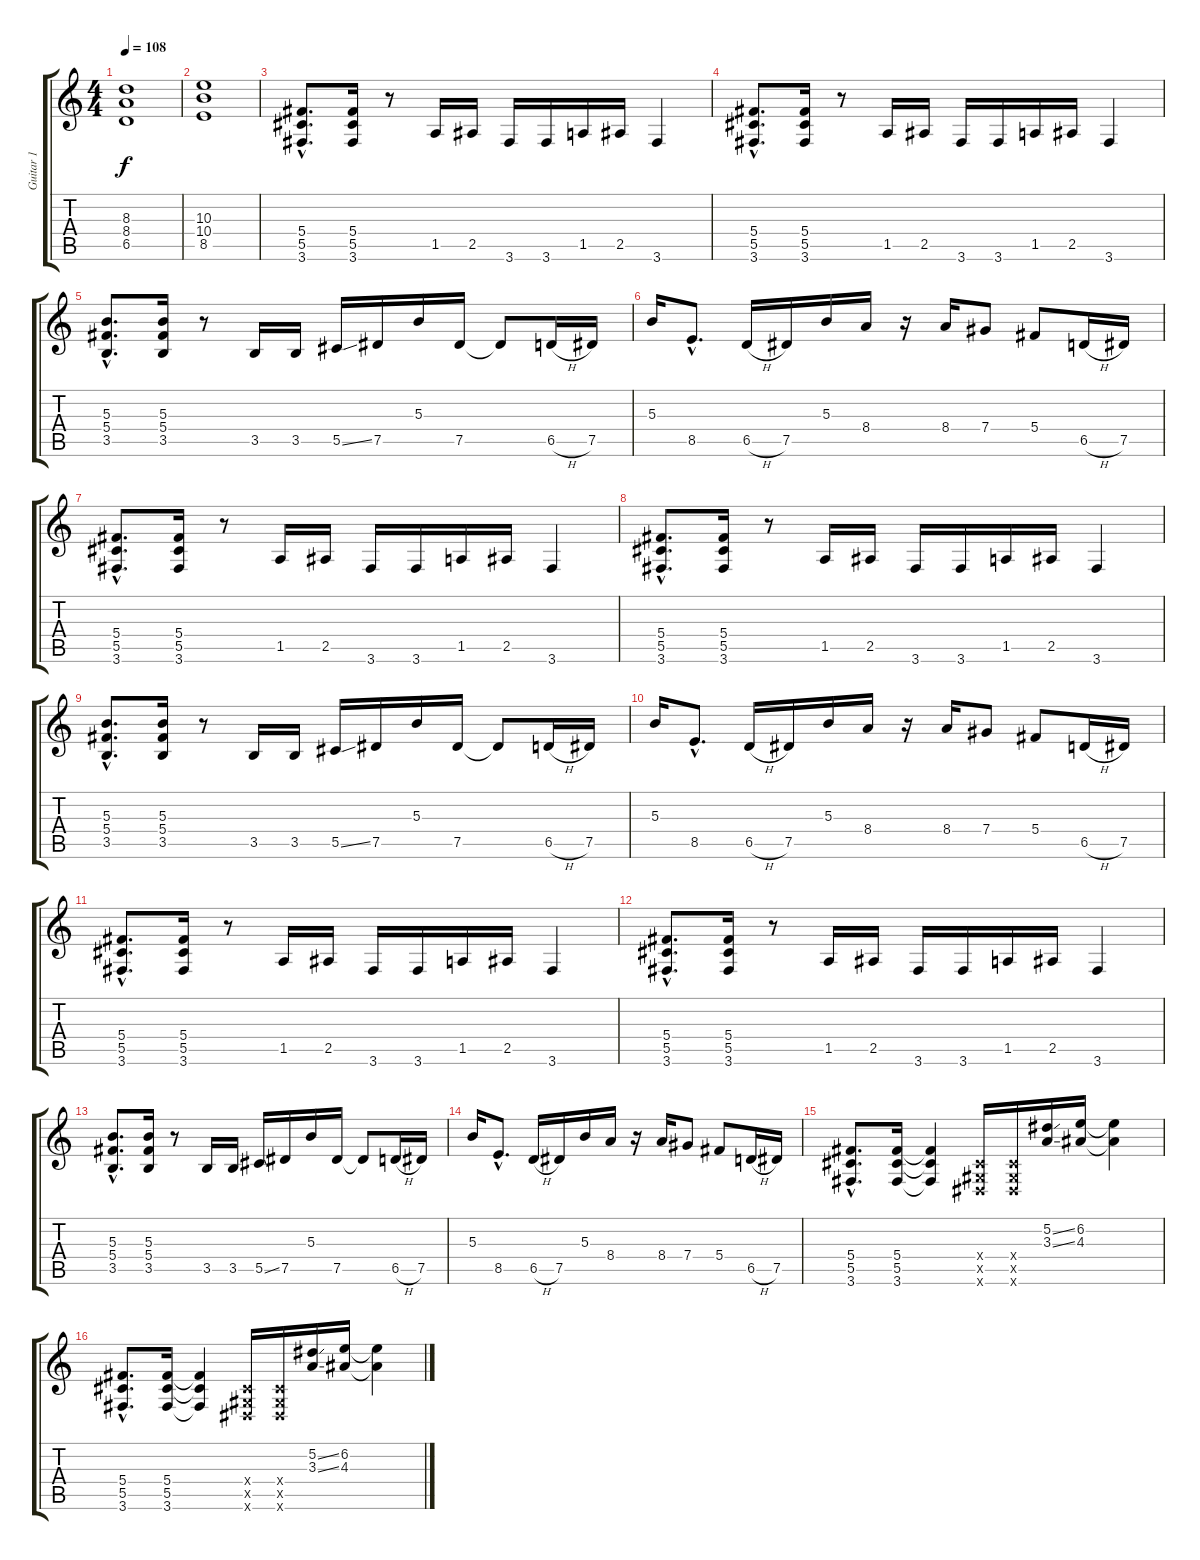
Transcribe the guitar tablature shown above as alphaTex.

\track ("Guitar 1" "Guitar 1") {instrument distortionguitar}
\staff {score tabs}
\tuning (Eb4 Bb3 Gb3 Db3 Ab2 Eb2) {hide}
\ts (4 4)
\tempo 108
\clef g2
\ks c
(8.3 8.4 6.5).1{dy f} |
(10.3 10.4 8.5).1 |
(5.4{hac} 5.5{hac} 3.6{hac}).8{d} (5.4 5.5 3.6).16 r.8 1.5.16 2.5.16 3.6.16 3.6.16 1.5.16 2.5.16 3.6.4 |
(5.4{hac} 5.5{hac} 3.6{hac}).8{d} (5.4 5.5 3.6).16 r.8 1.5.16 2.5.16 3.6.16 3.6.16 1.5.16 2.5.16 3.6.4 |
(5.3{hac} 5.4{hac} 3.5{hac}).8{d} (5.3 5.4 3.5).16 r.8 3.5.16 3.5.16 5.5{ss}.16 7.5.16 5.3.16 7.5.16 7.5{t}.8 6.5{h}.16 7.5.16 |
5.3.16 8.5{hac}.8{d} 6.5{h}.16 7.5.16 5.3.16 8.4.16 r.16 8.4.16 7.4.8 5.4.8 6.5{h}.16 7.5.16 |
(5.4{hac} 5.5{hac} 3.6{hac}).8{d} (5.4 5.5 3.6).16 r.8 1.5.16 2.5.16 3.6.16 3.6.16 1.5.16 2.5.16 3.6.4 |
(5.4{hac} 5.5{hac} 3.6{hac}).8{d} (5.4 5.5 3.6).16 r.8 1.5.16 2.5.16 3.6.16 3.6.16 1.5.16 2.5.16 3.6.4 |
(5.3{hac} 5.4{hac} 3.5{hac}).8{d} (5.3 5.4 3.5).16 r.8 3.5.16 3.5.16 5.5{ss}.16 7.5.16 5.3.16 7.5.16 7.5{t}.8 6.5{h}.16 7.5.16 |
5.3.16 8.5{hac}.8{d} 6.5{h}.16 7.5.16 5.3.16 8.4.16 r.16 8.4.16 7.4.8 5.4.8 6.5{h}.16 7.5.16 |
(5.4{hac} 5.5{hac} 3.6{hac}).8{d} (5.4 5.5 3.6).16 r.8 1.5.16 2.5.16 3.6.16 3.6.16 1.5.16 2.5.16 3.6.4 |
(5.4{hac} 5.5{hac} 3.6{hac}).8{d} (5.4 5.5 3.6).16 r.8 1.5.16 2.5.16 3.6.16 3.6.16 1.5.16 2.5.16 3.6.4 |
(5.3{hac} 5.4{hac} 3.5{hac}).8{d} (5.3 5.4 3.5).16 r.8 3.5.16 3.5.16 5.5{ss}.16 7.5.16 5.3.16 7.5.16 7.5{t}.8 6.5{h}.16 7.5.16 |
5.3.16 8.5{hac}.8{d} 6.5{h}.16 7.5.16 5.3.16 8.4.16 r.16 8.4.16 7.4.8 5.4.8 6.5{h}.16 7.5.16 |
(5.4{hac} 5.5{hac} 3.6{hac}).8{d} (5.4 5.5 3.6).16 (5.4{t} 5.5{t} 3.6{t}).4 (0.4{x} 0.5{x} 0.6{x}).16 (0.4{x} 0.5{x} 0.6{x}).16 (5.2{ss} 3.3{ss}).16 (6.2 4.3).16 (6.2{t} 4.3{t}).4 |
(5.4{hac} 5.5{hac} 3.6{hac}).8{d} (5.4 5.5 3.6).16 (5.4{t} 5.5{t} 3.6{t}).4 (0.4{x} 0.5{x} 0.6{x}).16 (0.4{x} 0.5{x} 0.6{x}).16 (5.2{ss} 3.3{ss}).16 (6.2 4.3).16 (6.2{t} 4.3{t}).4
